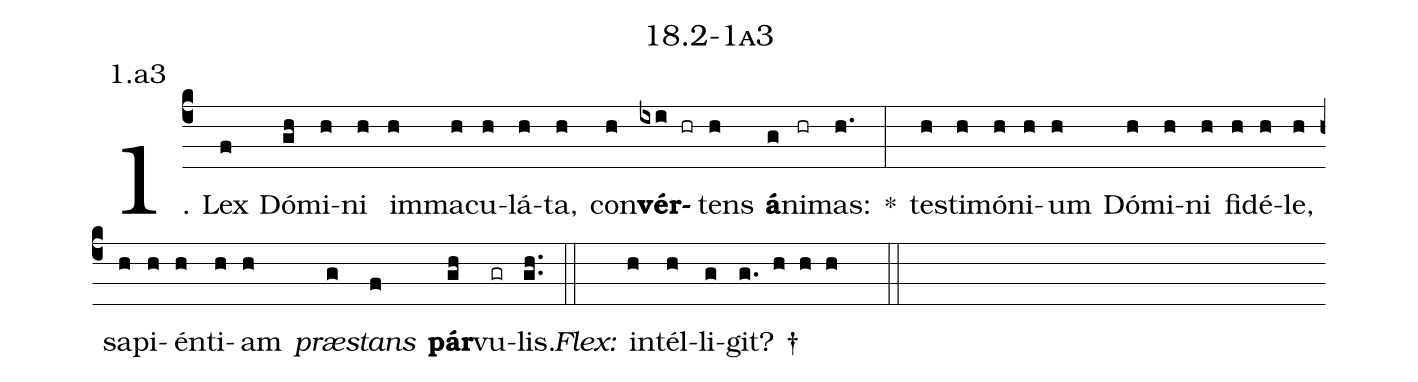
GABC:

name: 18.2-1a3;
annotation: 1.a3;
%%
(c4)1. Lex(f) Dó(gh)mi(h)ni(h) im(h)ma(h)cu(h)lá(h)ta,(h) con(h)<b>vér</b>(ixi hr)tens(h) <b>á</b>(g)ni(hr)mas:(h.) *(:) tes(h)ti(h)mó(h)ni(h)um(h) Dó(h)mi(h)ni(h) fi(h)dé(h)le,(h) sa(h)pi(h)én(h)ti(h)am(h) <i>præ</i>(g)<i>stans</i>(f) <b>pár</b>(gh)vu(gr)lis.(gh..) (::)
<i>Flex:</i>()  in(h)tél(h)li(g)git? †(g. h h h  ::)

%E(h) u(h) o(g) u(f) a(gh) e.(gh..) (::)
